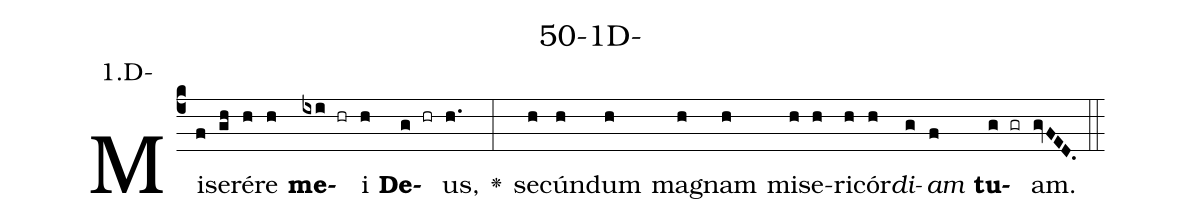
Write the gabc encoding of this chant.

name: 50-1D-;
annotation: 1.D-;
%%
(c4)Mi(f)se(gh)ré(h)re(h) <b>me</b>(ixi hr)i(h) <b>De</b>(g hr)us,(h.) <v>\greheightstar</v>(:) se(h)cún(h)dum(h) ma(h)gnam(h) mi(h)se(h)ri(h)cór(h)<i>di</i>(g)<i>am</i>(f) <b>tu</b>(g gr)am.(gvFED.) (::)


%E(h) u(h) o(g) u(f) a(g) e.(gvFED.) (::)
